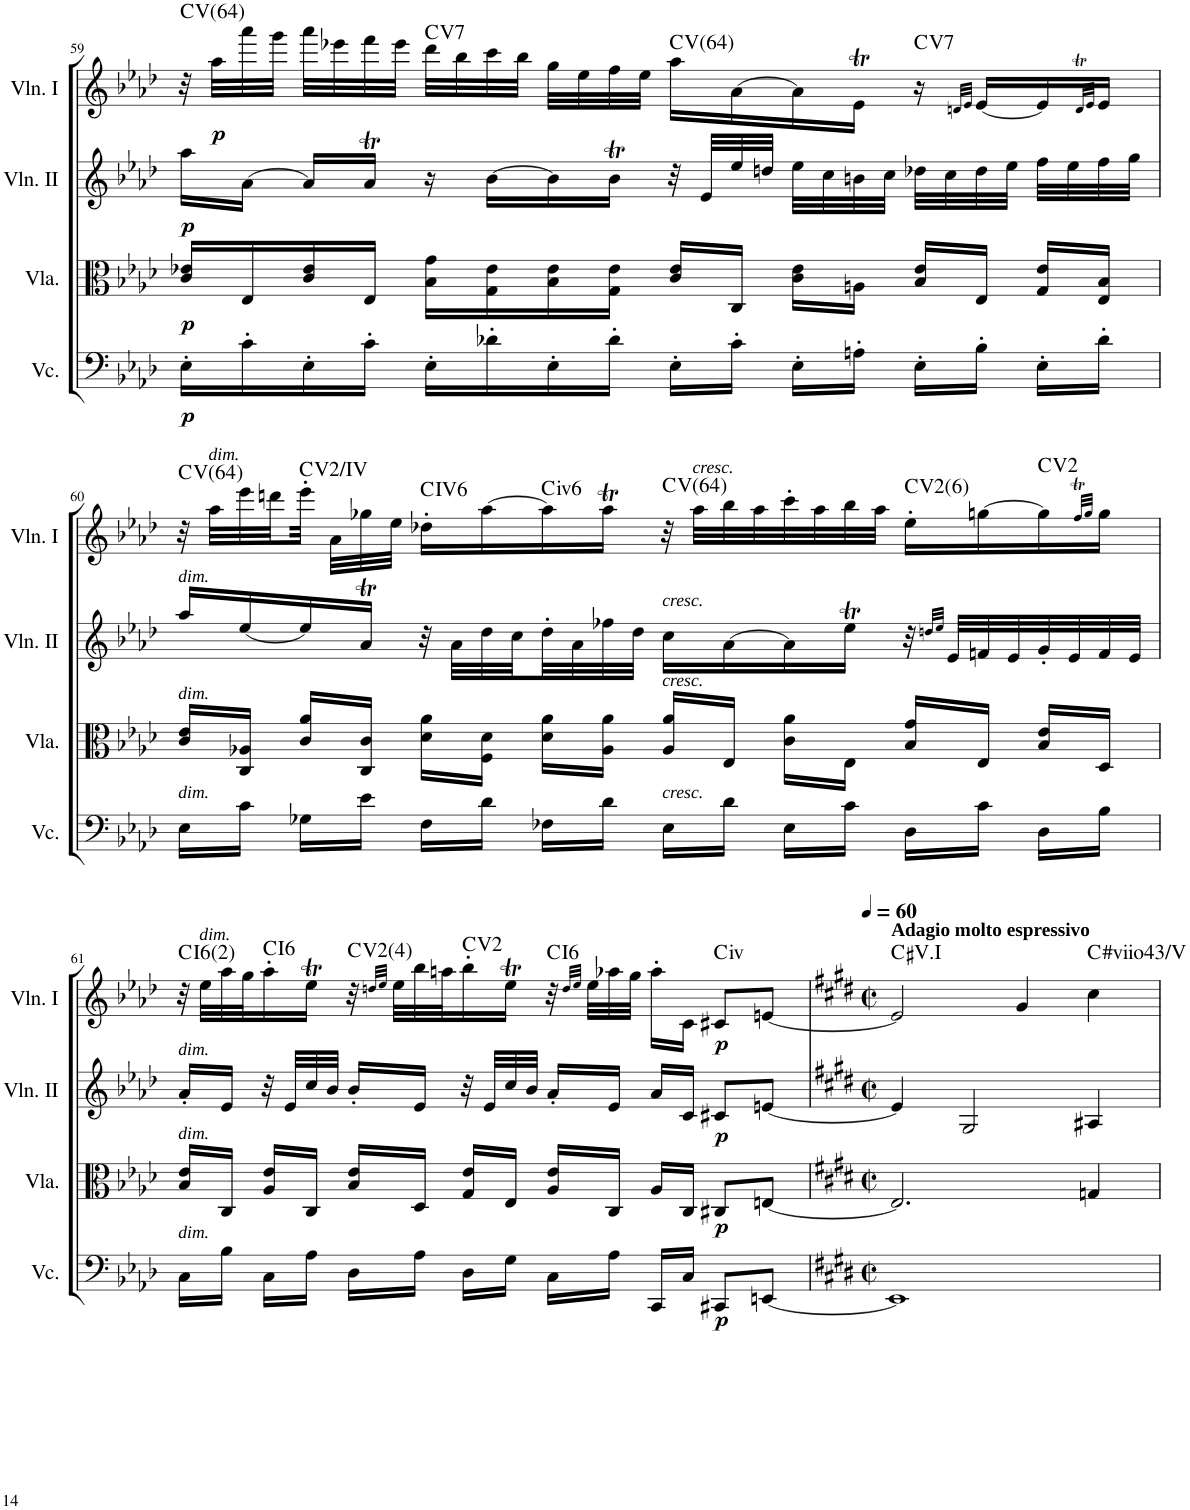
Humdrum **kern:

**kern	**dynam	**kern	**dynam	**kern	**dynam	**kern	**dynam	**harte
*part4	*part4	*part3	*part3	*part2	*part2	*part1	*part1	*part1
*staff4	*staff4	*staff3	*staff3	*staff2	*staff2	*staff1	*staff1	*
*I"Violoncello	*	*I"Viola	*	*I"Violin II	*	*I"Violin I	*	*
*I'Vc.	*	*I'Vla.	*	*I'Vln. II	*	*I'Vln. I	*	*
!!LO:PB:g=z
*clefF4	*	*clefC3	*	*clefG2	*	*clefG2	*	*
*k[b-e-a-d-]	*	*k[b-e-a-d-]	*	*k[b-e-a-d-]	*	*k[b-e-a-d-]	*	*
*A-:	*	*A-:	*	*A-:	*	*A-:	*	*
*M4/4	*	*M4/4	*	*M4/4	*	*M4/4	*	*
*met(c)	*	*met(c)	*	*met(c)	*	*met(c)	*	*
=59	=59	=59	=59	=59	=59	=59	=59	=59
!	!LO:DY:b	!	!LO:DY:b	!	!LO:DY:b	!	!	!LO:H:kt=64
16E-'\LL	p	16c/ 16e-X/LL	p	16aa-\LL	p	32r	.	C:maj
!	!	!	!	!	!	!	!LO:DY:b	!
.	.	.	.	.	.	32aa-\LLL	p	.
16c'\	.	16E-/	.	[16a-\JJ	.	32aaa-\	.	.
.	.	.	.	.	.	32ggg\JJJ	.	.
16E-'\	.	16c/ 16e-/	.	16a-/LL]	.	32aaa-\LLL	.	.
.	.	.	.	.	.	32eee-X\	.	.
16c'\JJ	.	16E-/JJ	.	16a-T/JJ	.	32fff\	.	.
.	.	.	.	.	.	32eee-\JJJ	.	.
!	!	!	!	!	!	!	!	!LO:H:kt=7
16E-'\LL	.	16B-\ 16g\LL	.	16r	.	32ddd-\LLL	.	C:7
.	.	.	.	.	.	32bb-\	.	.
16d-X'\	.	16G\ 16e-\	.	[16b-\LL	.	32ccc\	.	.
.	.	.	.	.	.	32bb-\JJJ	.	.
16E-'\	.	16B-\ 16e-\	.	16b-\]	.	32gg\LLL	.	.
.	.	.	.	.	.	32ee-\	.	.
16d-'\JJ	.	16G\ 16e-\JJ	.	16b-T\JJ	.	32ff\	.	.
.	.	.	.	.	.	32ee-\JJJ	.	.
!	!	!	!	!	!	!	!	!LO:H:kt=64
16E-'\LL	.	16c/ 16e-/LL	.	32r	.	16aa-\LL	.	C:maj
.	.	.	.	32e-/LLL	.	.	.	.
16c'\JJ	.	16C/JJ	.	32ee-/	.	[16a-\	.	.
.	.	.	.	32ddn/JJJ	.	.	.	.
16E-'\LL	.	16c\ 16e-\LL	.	32ee-\LLL	.	16a-\]	.	.
.	.	.	.	32cc\	.	.	.	.
16An'\JJ	.	16An\JJ	.	32bn\	.	16e-T\JJ	.	.
.	.	.	.	32cc\JJJ	.	.	.	.
!	!	!	!	!	!	!	!	!LO:H:kt=7
16E-'\LL	.	16B-/ 16e-/LL	.	32dd-X\LLL	.	16r	.	C:7
.	.	.	.	32cc\	.	.	.	.
.	.	.	.	.	.	32qdn/LLL	.	.
.	.	.	.	.	.	32qe-/JJJ	.	.
16B-'\JJ	.	16E-/JJ	.	32dd-\	.	[16e-/LL	.	.
.	.	.	.	32ee-\JJJ	.	.	.	.
16E-'\LL	.	16G/ 16e-/LL	.	32ff\LLL	.	16e-/]	.	.
.	.	.	.	32ee-\	.	.	.	.
.	.	.	.	.	.	32qd>/LLL	.	.
.	.	.	.	.	.	32qe-/JJJ	.	.
16d-'\JJ	.	16E-/ 16B-/JJ	.	32ff\	.	16e-/JJ	.	.
.	.	.	.	32gg\JJJ	.	.	.	.
!!LO:LB:g=z
=60	=60	=60	=60	=60	=60	=60	=60	=60
!	!	!	!	!LO:TX:a:i:t=dim.	!	!	!	!
!	!	!LO:TX:a:i:t=dim.	!	!	!	!	!	!
!LO:TX:a:i:t=dim.	!	!	!	!	!	!	!	!LO:H:kt=64
16E-\LL	.	16c/ 16e-/LL	.	16aa-/LL	.	32r	.	C:maj
!	!	!	!	!	!	!LO:TX:a:i:t=dim.	!	!
.	.	.	.	.	.	32aa-\LLL	.	.
16c\JJ	.	16C/ 16A-X/JJ	.	[16ee-/	.	32eee-\	.	.
.	.	.	.	.	.	32dddn\	.	.
!	!	!	!	!	!	!	!	!LO:H:kt=2/
16G-X\LL	.	16c/ 16a-/LL	.	16ee-/]	.	32eee-'\JJJ	.	C:maj
.	.	.	.	.	.	32a-\LLL	.	.
16e-\JJ	.	16C/ 16c/JJ	.	16a-T/JJ	.	32gg-X\	.	.
.	.	.	.	.	.	32ee-\JJJ	.	.
!	!	!	!	!	!	!	!	!LO:H:kt=6
16F\LL	.	16d-\ 16a-\LL	.	32r	.	16dd-X'\LL	.	C:maj6
.	.	.	.	32a-\LLL	.	.	.	.
16d-\JJ	.	16F\ 16d-\JJ	.	32dd-\	.	[16aa-\	.	.
.	.	.	.	32cc\	.	.	.	.
!	!	!	!	!	!	!	!	!LO:H:kt=iv
16F-X\LL	.	16d-\ 16a-\LL	.	32dd-'\	.	16aa-\]	.	.
.	.	.	.	32a-\	.	.	.	.
16d-\JJ	.	16A-\ 16a-\JJ	.	32ff-X\	.	16aa-T\JJ	.	.
.	.	.	.	32dd-\JJJ	.	.	.	.
!	!	!	!	!LO:TX:a:i:t=cresc.	!	!	!	!
!	!	!LO:TX:a:i:t=cresc.	!	!	!	!	!	!
!LO:TX:a:i:t=cresc.	!	!	!	!	!	!	!	!LO:H:kt=64
16E-\LL	.	16A-/ 16a-/LL	.	16cc\LL	.	32r	.	C:maj
!	!	!	!	!	!	!LO:TX:a:i:t=cresc.	!	!
.	.	.	.	.	.	32aa-\LLL	.	.
16d-\JJ	.	16E-/JJ	.	[16a-\	.	32bb-\	.	.
.	.	.	.	.	.	32aa-\	.	.
16E-\LL	.	16c\ 16a-\LL	.	16a-\]	.	32ccc'\	.	.
.	.	.	.	.	.	32aa-\	.	.
16c\JJ	.	16E-\JJ	.	16ee-T\JJ	.	32bb-\	.	.
.	.	.	.	.	.	32aa-\JJJ	.	.
16D-\LL	.	16B-/ 16g/LL	.	32r	.	16ee-'\LL	.	C:maj(2,6)
.	.	.	.	32qddn/LLL	.	.	.	.
.	.	.	.	32qee-/JJJ	.	.	.	.
.	.	.	.	32e-/LLL	.	.	.	.
16c\JJ	.	16E-/JJ	.	32fn/	.	[16ggn\	.	.
.	.	.	.	32e-/	.	.	.	.
16D-\LL	.	16B-/ 16e-/LL	.	32g'/	.	16gg\]	.	C:maj(2)
.	.	.	.	32e-/	.	.	.	.
.	.	.	.	.	.	32qff>/LLL	.	.
.	.	.	.	.	.	32qgg/JJJ	.	.
16B-\JJ	.	16D-/JJ	.	32f/	.	16gg\JJ	.	.
.	.	.	.	32e-/JJJ	.	.	.	.
!!LO:LB:g=z
=61	=61	=61	=61	=61	=61	=61	=61	=61
!	!	!	!	!LO:TX:a:i:t=dim.	!	!	!	!
!	!	!LO:TX:a:i:t=dim.	!	!	!	!	!	!
!LO:TX:a:i:t=dim.	!	!	!	!	!	!	!	!LO:H:kt=6
16C\LL	.	16B-/ 16e-/LL	.	16a-'/LL	.	32r	.	C:maj6(2)
!	!	!	!	!	!	!LO:TX:a:i:t=dim.	!	!
.	.	.	.	.	.	32ee-\LLL	.	.
16B-\JJ	.	16C/JJ	.	16e-/JJ	.	32aa-\	.	.
.	.	.	.	.	.	32gg\J	.	.
!	!	!	!	!	!	!	!	!LO:H:kt=6
16C\LL	.	16A-/ 16e-/LL	.	32r	.	16aa-'\	.	C:maj6
.	.	.	.	32e-/LLL	.	.	.	.
16A-\JJ	.	16C/JJ	.	32cc/	.	16ee-T\JJ	.	.
.	.	.	.	32b-/JJJ	.	.	.	.
16D-\LL	.	16B-/ 16e-/LL	.	16b-'/LL	.	32r	.	C:maj(2,4)
.	.	.	.	.	.	32qddn/LLL	.	.
.	.	.	.	.	.	32qee-/JJJ	.	.
.	.	.	.	.	.	32ee-\LLL	.	.
16A-\JJ	.	16D-/JJ	.	16e-/JJ	.	32bb-\	.	.
.	.	.	.	.	.	32aan\J	.	.
16D-\LL	.	16G/ 16e-/LL	.	32r	.	16bb-'\	.	C:maj(2)
.	.	.	.	32e-/LLL	.	.	.	.
16G\JJ	.	16E-/JJ	.	32cc/	.	16ee-T\JJ	.	.
.	.	.	.	32b-/JJJ	.	.	.	.
!	!	!	!	!	!	!	!	!LO:H:kt=6
16C\LL	.	16A-/ 16e-/LL	.	16a-'/LL	.	32r	.	C:maj6
.	.	.	.	.	.	32qdd/LLL	.	.
.	.	.	.	.	.	32qee-/JJJ	.	.
.	.	.	.	.	.	32ee-\LLL	.	.
16A-\JJ	.	16C/JJ	.	16e-/JJ	.	32aa-X\	.	.
.	.	.	.	.	.	32gg\JJJ	.	.
16CC/LL	.	16A-/LL	.	16a-/LL	.	16aa-'\LL	.	.
16C/JJ	.	16C/JJ	.	16c/JJ	.	16c\JJ	.	.
!	!LO:DY:b	!	!LO:DY:b	!	!LO:DY:b	!	!LO:DY:b	!LO:H:kt=iv
8CC#X/L	p	8C#X/L	p	8c#X/L	p	8c#X/L	p	.
[8EEn/J	.	[8En/J	.	[8en/J	.	[8en/J	.	.
=62	=62	=62	=62	=62	=62	=62	=62	=62
*k[f#c#g#d#]	*	*k[f#c#g#d#]	*	*k[f#c#g#d#]	*	*k[f#c#g#d#]	*	*
*E:	*	*E:	*	*E:	*	*E:	*	*
*M2/2	*	*M2/2	*	*M2/2	*	*M2/2	*	*
*met(c|)	*	*met(c|)	*	*met(c|)	*	*met(c|)	*	*
*	*	*	*	*	*	*MM60	*	*
!	!	!	!	!	!	!LO:TX:a:B:t=Adagio molto espressivo	!	!
1EE]	.	2.E/]	.	4e/]	.	2e/]	.	C:maj
.	.	.	.	2G#/	.	.	.	.
.	.	.	.	.	.	4g#/	.	.
!	!	!	!	!	!	!	!	!LO:H:kt=#viio
.	.	4Gn/	.	4A#X/	.	4cc#\	.	.
=	=	=	=	=	=	=	=	=
*-	*-	*-	*-	*-	*-	*-	*-	*-
